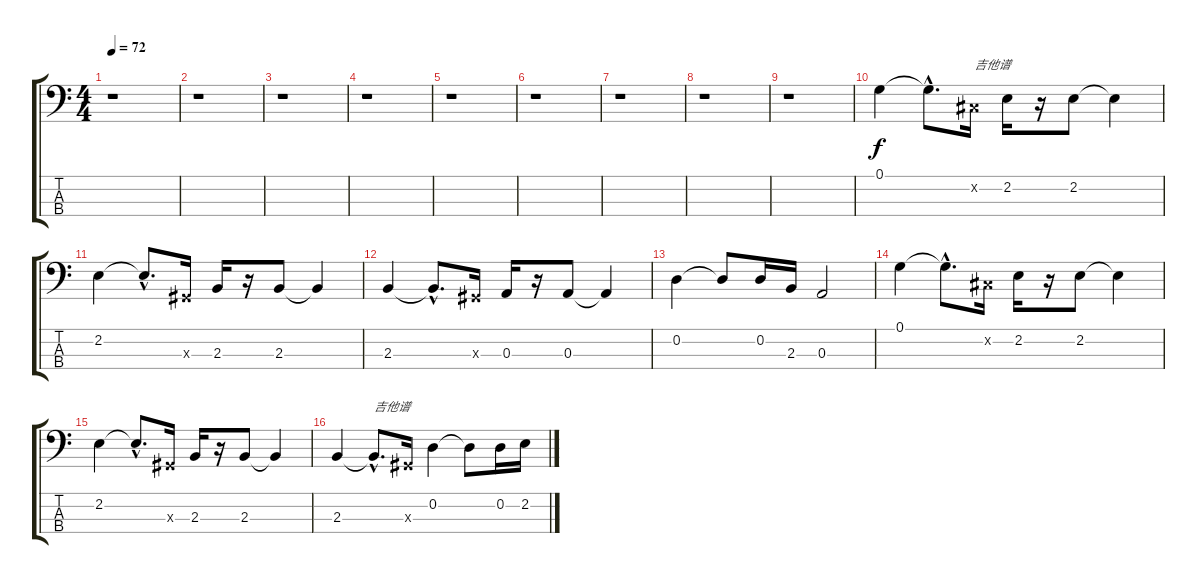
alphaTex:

\track "" {instrument electricbassfinger}
\staff {score tabs}
\tuning (G2 D2 A1 E1) {hide}
\ts (4 4)
\tempo 72
\clef f4
\ks c
r.1{dy f} |
r.1 |
r.1 |
r.1 |
r.1 |
r.1 |
r.1 |
r.1 |
r.1 |
0.1.4 0.1{hac t}.8{d} -1.2{x}.16{txt "吉他谱"} 2.2.16 r.16 2.2.8 2.2{t}.4 |
2.2.4 2.2{hac t}.8{d} -1.3{x}.16 2.3.16 r.16 2.3.8 2.3{t}.4 |
2.3.4 2.3{hac t}.8{d} -1.3{x}.16 0.3.16 r.16 0.3.8 0.3{t}.4 |
0.2.4 0.2{t}.8 0.2.16 2.3.16 0.3.2 |
0.1.4 0.1{hac t}.8{d} -1.2{x}.16 2.2.16 r.16 2.2.8 2.2{t}.4 |
2.2.4 2.2{hac t}.8{d} -1.3{x}.16 2.3.16 r.16 2.3.8 2.3{t}.4 |
2.3.4 2.3{hac t}.8{d txt "吉他谱"} -1.3{x}.16 0.2.4 0.2{t}.8 0.2.16 2.2.16
